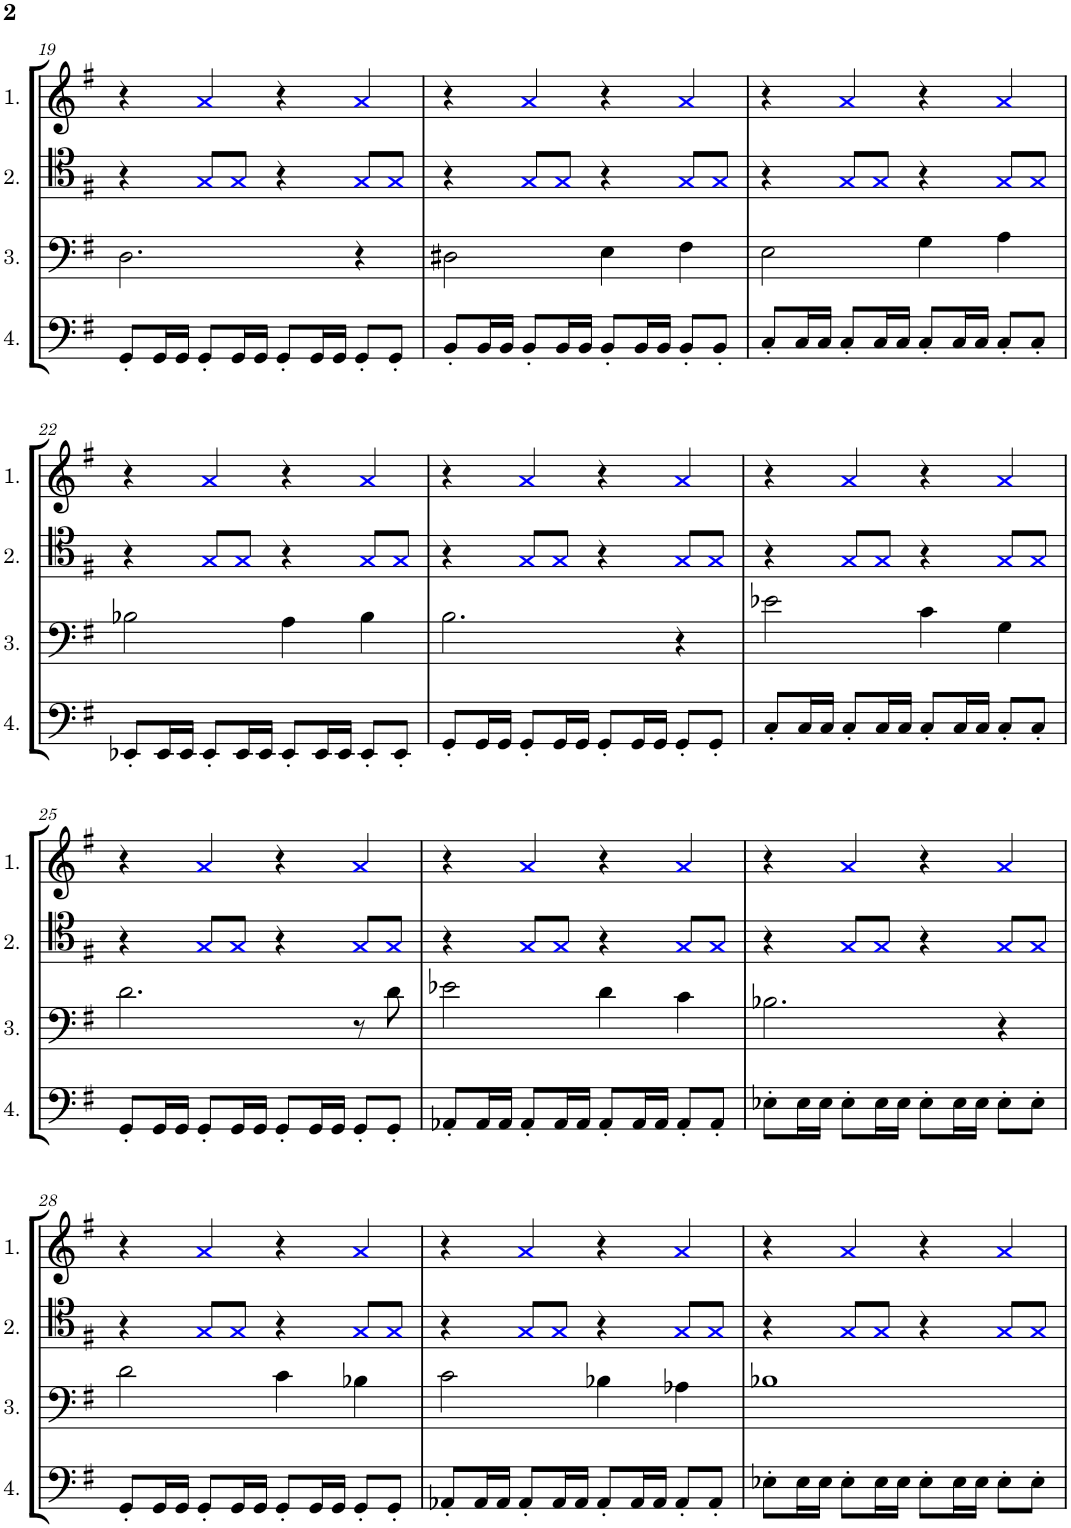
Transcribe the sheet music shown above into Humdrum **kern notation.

**kern	**kern	**kern	**kern
*part4	*part3	*part2	*part1
*staff4	*staff3	*staff2	*staff1
*I"Cello 4	*I"Cello 3	*I"Cello 2	*I"Cello 1
!!LO:PB:g=z
*clefF4	*clefF4	*clefC4	*clefG2
*k[f#]	*k[f#]	*k[f#]	*k[f#]
*M4/4	*M4/4	*M4/4	*M4/4
=19	=19	=19	=19
8GG'/L	2.D\	4r	4r
16GG/L	.	.	.
16GG/JJ	.	.	.
8GG'/L	.	8Gi/L	4ai/
16GG/L	.	8Gi/J	.
16GG/JJ	.	.	.
8GG'/L	.	4r	4r
16GG/L	.	.	.
16GG/JJ	.	.	.
8GG'/L	4r	8Gi/L	4ai/
8GG'/J	.	8Gi/J	.
=20	=20	=20	=20
8BB'/L	2D#X\	4r	4r
16BB/L	.	.	.
16BB/JJ	.	.	.
8BB'/L	.	8Gi/L	4ai/
16BB/L	.	8Gi/J	.
16BB/JJ	.	.	.
8BB'/L	4E\	4r	4r
16BB/L	.	.	.
16BB/JJ	.	.	.
8BB'/L	4F#\	8Gi/L	4ai/
8BB'/J	.	8Gi/J	.
=21	=21	=21	=21
8C'/L	2E\	4r	4r
16C/L	.	.	.
16C/JJ	.	.	.
8C'/L	.	8Gi/L	4ai/
16C/L	.	8Gi/J	.
16C/JJ	.	.	.
8C'/L	4G\	4r	4r
16C/L	.	.	.
16C/JJ	.	.	.
8C'/L	4A\	8Gi/L	4ai/
8C'/J	.	8Gi/J	.
!!LO:LB:g=z
=22	=22	=22	=22
8EE-X'/L	2B-X\	4r	4r
16EE-/L	.	.	.
16EE-/JJ	.	.	.
8EE-'/L	.	8Gi/L	4ai/
16EE-/L	.	8Gi/J	.
16EE-/JJ	.	.	.
8EE-'/L	4A\	4r	4r
16EE-/L	.	.	.
16EE-/JJ	.	.	.
8EE-'/L	4B-\	8Gi/L	4ai/
8EE-'/J	.	8Gi/J	.
=23	=23	=23	=23
8GG'/L	2.B\	4r	4r
16GG/L	.	.	.
16GG/JJ	.	.	.
8GG'/L	.	8Gi/L	4ai/
16GG/L	.	8Gi/J	.
16GG/JJ	.	.	.
8GG'/L	.	4r	4r
16GG/L	.	.	.
16GG/JJ	.	.	.
8GG'/L	4r	8Gi/L	4ai/
8GG'/J	.	8Gi/J	.
=24	=24	=24	=24
8C'/L	2e-X\	4r	4r
16C/L	.	.	.
16C/JJ	.	.	.
8C'/L	.	8Gi/L	4ai/
16C/L	.	8Gi/J	.
16C/JJ	.	.	.
8C'/L	4c\	4r	4r
16C/L	.	.	.
16C/JJ	.	.	.
8C'/L	4G\	8Gi/L	4ai/
8C'/J	.	8Gi/J	.
!!LO:LB:g=z
=25	=25	=25	=25
8GG'/L	2.d\	4r	4r
16GG/L	.	.	.
16GG/JJ	.	.	.
8GG'/L	.	8Gi/L	4ai/
16GG/L	.	8Gi/J	.
16GG/JJ	.	.	.
8GG'/L	.	4r	4r
16GG/L	.	.	.
16GG/JJ	.	.	.
8GG'/L	8r	8Gi/L	4ai/
8GG'/J	8d\	8Gi/J	.
=26	=26	=26	=26
8AA-X'/L	2e-X\	4r	4r
16AA-/L	.	.	.
16AA-/JJ	.	.	.
8AA-'/L	.	8Gi/L	4ai/
16AA-/L	.	8Gi/J	.
16AA-/JJ	.	.	.
8AA-'/L	4d\	4r	4r
16AA-/L	.	.	.
16AA-/JJ	.	.	.
8AA-'/L	4c\	8Gi/L	4ai/
8AA-'/J	.	8Gi/J	.
=27	=27	=27	=27
8E-X'\L	2.B-X\	4r	4r
16E-\L	.	.	.
16E-\JJ	.	.	.
8E-'\L	.	8Gi/L	4ai/
16E-\L	.	8Gi/J	.
16E-\JJ	.	.	.
8E-'\L	.	4r	4r
16E-\L	.	.	.
16E-\JJ	.	.	.
8E-'\L	4r	8Gi/L	4ai/
8E-'\J	.	8Gi/J	.
!!LO:LB:g=z
=28	=28	=28	=28
8GG'/L	2d\	4r	4r
16GG/L	.	.	.
16GG/JJ	.	.	.
8GG'/L	.	8Gi/L	4ai/
16GG/L	.	8Gi/J	.
16GG/JJ	.	.	.
8GG'/L	4c\	4r	4r
16GG/L	.	.	.
16GG/JJ	.	.	.
8GG'/L	4B-X\	8Gi/L	4ai/
8GG'/J	.	8Gi/J	.
=29	=29	=29	=29
8AA-X'/L	2c\	4r	4r
16AA-/L	.	.	.
16AA-/JJ	.	.	.
8AA-'/L	.	8Gi/L	4ai/
16AA-/L	.	8Gi/J	.
16AA-/JJ	.	.	.
8AA-'/L	4B-X\	4r	4r
16AA-/L	.	.	.
16AA-/JJ	.	.	.
8AA-'/L	4A-X\	8Gi/L	4ai/
8AA-'/J	.	8Gi/J	.
=30	=30	=30	=30
8E-X'\L	1B-X	4r	4r
16E-\L	.	.	.
16E-\JJ	.	.	.
8E-'\L	.	8Gi/L	4ai/
16E-\L	.	8Gi/J	.
16E-\JJ	.	.	.
8E-'\L	.	4r	4r
16E-\L	.	.	.
16E-\JJ	.	.	.
8E-'\L	.	8Gi/L	4ai/
8E-'\J	.	8Gi/J	.
=	=	=	=
*-	*-	*-	*-
